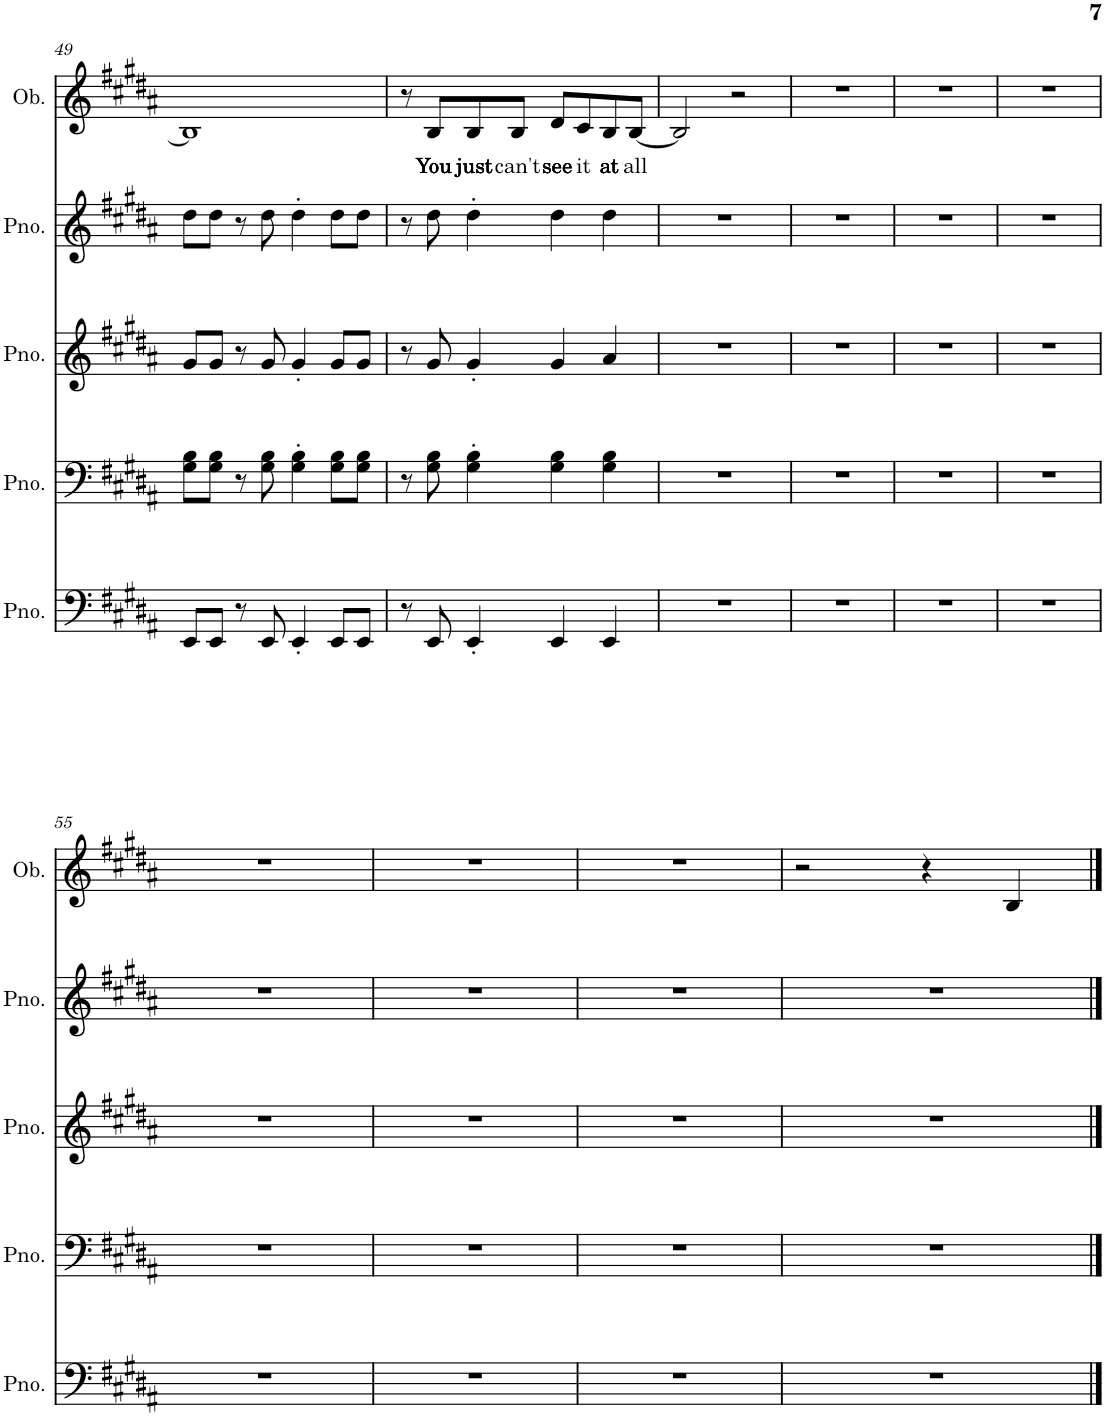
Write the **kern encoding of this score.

**kern	**kern	**kern	**kern	**kern	**text
*part5	*part4	*part3	*part2	*part1	*part1
*staff5	*staff4	*staff3	*staff2	*staff1	*staff1
*I"Piano, :bassMusic	*I"Piano, :tenorVoice	*I"Piano, :altoMusic	*I"Piano, :sopranoVoice	*I"Oboe, :soloVoice	*
*I'Pno.	*I'Pno.	*I'Pno.	*I'Pno.	*I'Ob.	*
!!LO:PB:g=z
*clefF4	*clefF4	*clefG2	*clefG2	*clefG2	*
*k[f#c#g#d#a#]	*k[f#c#g#d#a#]	*k[f#c#g#d#a#]	*k[f#c#g#d#a#]	*k[f#c#g#d#a#]	*
*M4/4	*M4/4	*M4/4	*M4/4	*M4/4	*
=49	=49	=49	=49	=49	=49
8EE/L	8G#\ 8B\L	8g#/L	8dd#\L	1B]	.
8EE/J	8G#\ 8B\J	8g#/J	8dd#\J	.	.
8r	8r	8r	8r	.	.
8EE/	8G#\ 8B\	8g#/	8dd#\	.	.
4EE'/	4G#\' 4B\'	4g#'/	4dd#'\	.	.
8EE/L	8G#\ 8B\L	8g#/L	8dd#\L	.	.
8EE/J	8G#\ 8B\J	8g#/J	8dd#\J	.	.
=50	=50	=50	=50	=50	=50
8r	8r	8r	8r	8r	.
!	!	!	!	!	!LO:LY:b
8EE/	8G#\ 8B\	8g#/	8dd#\	8B/L	You
!	!	!	!	!	!LO:LY:b
4EE'/	4G#\' 4B\'	4g#'/	4dd#'\	8B/	just
!	!	!	!	!	!LO:LY:b
.	.	.	.	8B/J	can't
!	!	!	!	!	!LO:LY:b
4EE/	4G#\ 4B\	4g#/	4dd#\	8d#/L	see
!	!	!	!	!	!LO:LY:b
.	.	.	.	8c#/	it
!	!	!	!	!	!LO:LY:b
4EE/	4G#\ 4B\	4a#/	4dd#\	8B/	at
!	!	!	!	!	!LO:LY:b
.	.	.	.	[8B/J	all
=51	=51	=51	=51	=51	=51
1r	1r	1r	1r	2B/]	.
.	.	.	.	2r	.
=52	=52	=52	=52	=52	=52
1r	1r	1r	1r	1r	.
=53	=53	=53	=53	=53	=53
1r	1r	1r	1r	1r	.
=54	=54	=54	=54	=54	=54
1r	1r	1r	1r	1r	.
!!LO:LB:g=z
=55	=55	=55	=55	=55	=55
1r	1r	1r	1r	1r	.
=56	=56	=56	=56	=56	=56
1r	1r	1r	1r	1r	.
=57	=57	=57	=57	=57	=57
1r	1r	1r	1r	1r	.
=58	=58	=58	=58	=58	=58
1r	1r	1r	1r	2r	.
.	.	.	.	4r	.
.	.	.	.	4B/	.
==	==	==	==	==	==
*-	*-	*-	*-	*-	*-
